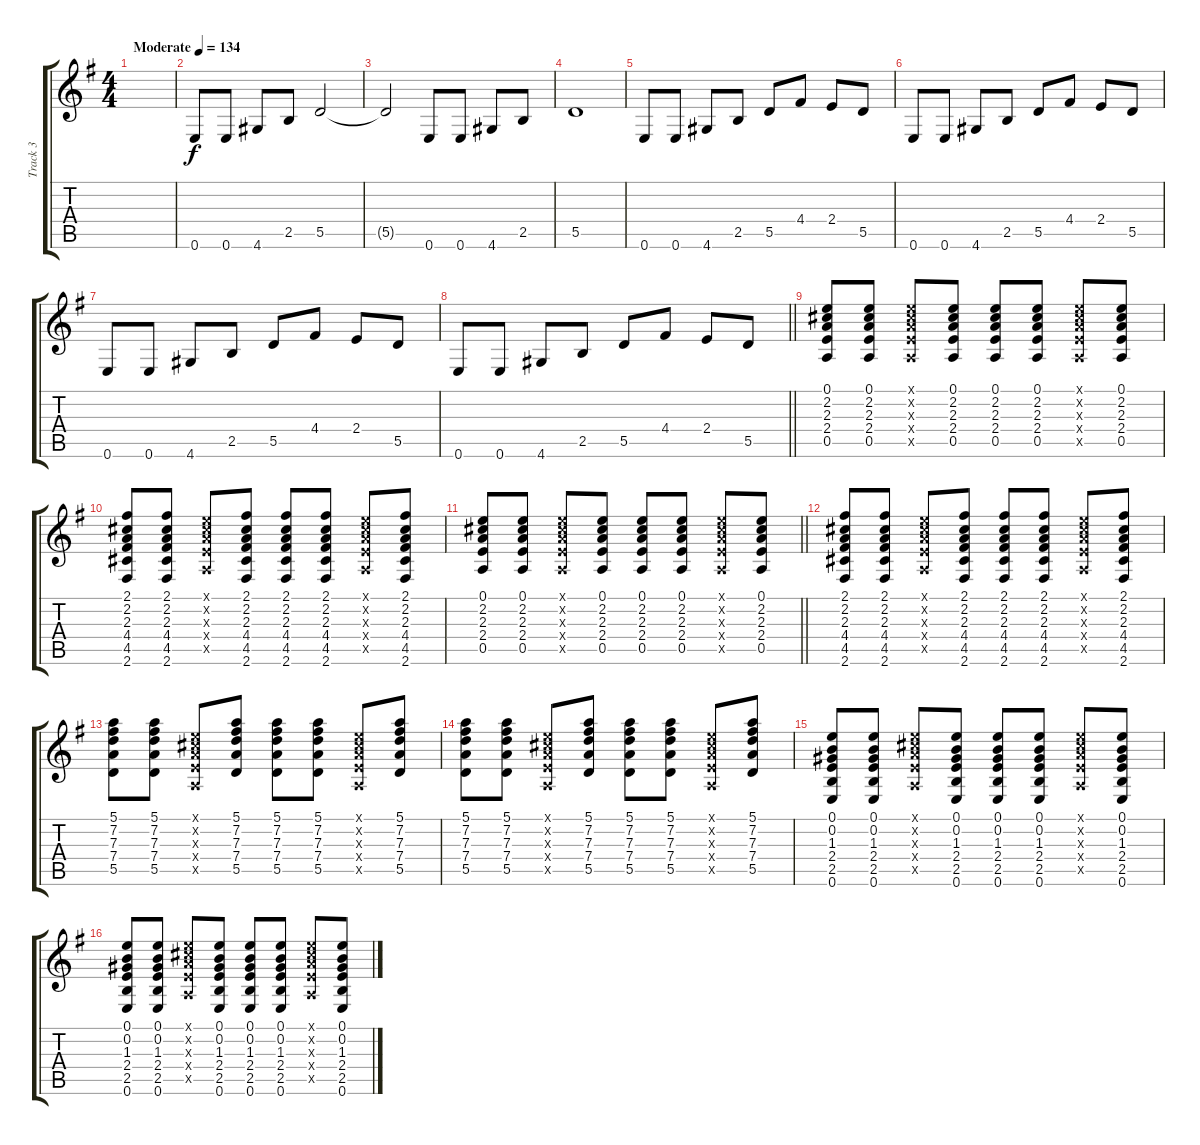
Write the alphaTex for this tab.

\track ("Track 3" "Track 3") {instrument electricguitarclean}
\staff {score tabs}
\tuning (E4 B3 G3 D3 A2 E2) {hide}
\ts (4 4)
\tempo (134 "Moderate")
\clef g2
\ks g
|
0.6.8 0.6.8 4.6.8 2.5.8 5.5.2 |
5.5{t}.2 0.6.8 0.6.8 4.6.8 2.5.8 |
5.5.1 |
0.6.8 0.6.8 4.6.8 2.5.8 5.5.8 4.4.8 2.4.8 5.5.8 |
0.6.8 0.6.8 4.6.8 2.5.8 5.5.8 4.4.8 2.4.8 5.5.8 |
0.6.8 0.6.8 4.6.8 2.5.8 5.5.8 4.4.8 2.4.8 5.5.8 |
\barLineRight lightlight
0.6.8 0.6.8 4.6.8 2.5.8 5.5.8 4.4.8 2.4.8 5.5.8 |
(0.1 2.2 2.3 2.4 0.5).8 (0.1 2.2 2.3 2.4 0.5).8 (0.1{x} 2.2{x} 2.3{x} 2.4{x} 0.5{x}).8 (0.1 2.2 2.3 2.4 0.5).8 (0.1 2.2 2.3 2.4 0.5).8 (0.1 2.2 2.3 2.4 0.5).8 (0.1{x} 2.2{x} 2.3{x} 2.4{x} 0.5{x}).8 (0.1 2.2 2.3 2.4 0.5).8 |
(2.1 2.2 2.3 4.4 4.5 2.6).8 (2.1 2.2 2.3 4.4 4.5 2.6).8 (0.1{x} 2.2{x} 2.3{x} 2.4{x} 0.5{x}).8 (2.1 2.2 2.3 4.4 4.5 2.6).8 (2.1 2.2 2.3 4.4 4.5 2.6).8 (2.1 2.2 2.3 4.4 4.5 2.6).8 (0.1{x} 2.2{x} 2.3{x} 2.4{x} 0.5{x}).8 (2.1 2.2 2.3 4.4 4.5 2.6).8 |
\barLineRight lightlight
(0.1 2.2 2.3 2.4 0.5).8 (0.1 2.2 2.3 2.4 0.5).8 (0.1{x} 2.2{x} 2.3{x} 2.4{x} 0.5{x}).8 (0.1 2.2 2.3 2.4 0.5).8 (0.1 2.2 2.3 2.4 0.5).8 (0.1 2.2 2.3 2.4 0.5).8 (0.1{x} 2.2{x} 2.3{x} 2.4{x} 0.5{x}).8 (0.1 2.2 2.3 2.4 0.5).8 |
(2.1 2.2 2.3 4.4 4.5 2.6).8 (2.1 2.2 2.3 4.4 4.5 2.6).8 (0.1{x} 2.2{x} 2.3{x} 2.4{x} 0.5{x}).8 (2.1 2.2 2.3 4.4 4.5 2.6).8 (2.1 2.2 2.3 4.4 4.5 2.6).8 (2.1 2.2 2.3 4.4 4.5 2.6).8 (0.1{x} 2.2{x} 2.3{x} 2.4{x} 0.5{x}).8 (2.1 2.2 2.3 4.4 4.5 2.6).8 |
(5.1 7.2 7.3 7.4 5.5).8 (5.1 7.2 7.3 7.4 5.5).8 (0.1{x} 2.2{x} 2.3{x} 2.4{x} 0.5{x}).8 (5.1 7.2 7.3 7.4 5.5).8 (5.1 7.2 7.3 7.4 5.5).8 (5.1 7.2 7.3 7.4 5.5).8 (0.1{x} 2.2{x} 2.3{x} 2.4{x} 0.5{x}).8 (5.1 7.2 7.3 7.4 5.5).8 |
(5.1 7.2 7.3 7.4 5.5).8 (5.1 7.2 7.3 7.4 5.5).8 (0.1{x} 2.2{x} 2.3{x} 2.4{x} 0.5{x}).8 (5.1 7.2 7.3 7.4 5.5).8 (5.1 7.2 7.3 7.4 5.5).8 (5.1 7.2 7.3 7.4 5.5).8 (0.1{x} 2.2{x} 2.3{x} 2.4{x} 0.5{x}).8 (5.1 7.2 7.3 7.4 5.5).8 |
(0.1 0.2 1.3 2.4 2.5 0.6).8 (0.1 0.2 1.3 2.4 2.5 0.6).8 (0.1{x} 2.2{x} 2.3{x} 2.4{x} 0.5{x}).8 (0.1 0.2 1.3 2.4 2.5 0.6).8 (0.1 0.2 1.3 2.4 2.5 0.6).8 (0.1 0.2 1.3 2.4 2.5 0.6).8 (0.1{x} 2.2{x} 2.3{x} 2.4{x} 0.5{x}).8 (0.1 0.2 1.3 2.4 2.5 0.6).8 |
(0.1 0.2 1.3 2.4 2.5 0.6).8 (0.1 0.2 1.3 2.4 2.5 0.6).8 (0.1{x} 2.2{x} 2.3{x} 2.4{x} 0.5{x}).8 (0.1 0.2 1.3 2.4 2.5 0.6).8 (0.1 0.2 1.3 2.4 2.5 0.6).8 (0.1 0.2 1.3 2.4 2.5 0.6).8 (0.1{x} 2.2{x} 2.3{x} 2.4{x} 0.5{x}).8 (0.1 0.2 1.3 2.4 2.5 0.6).8
